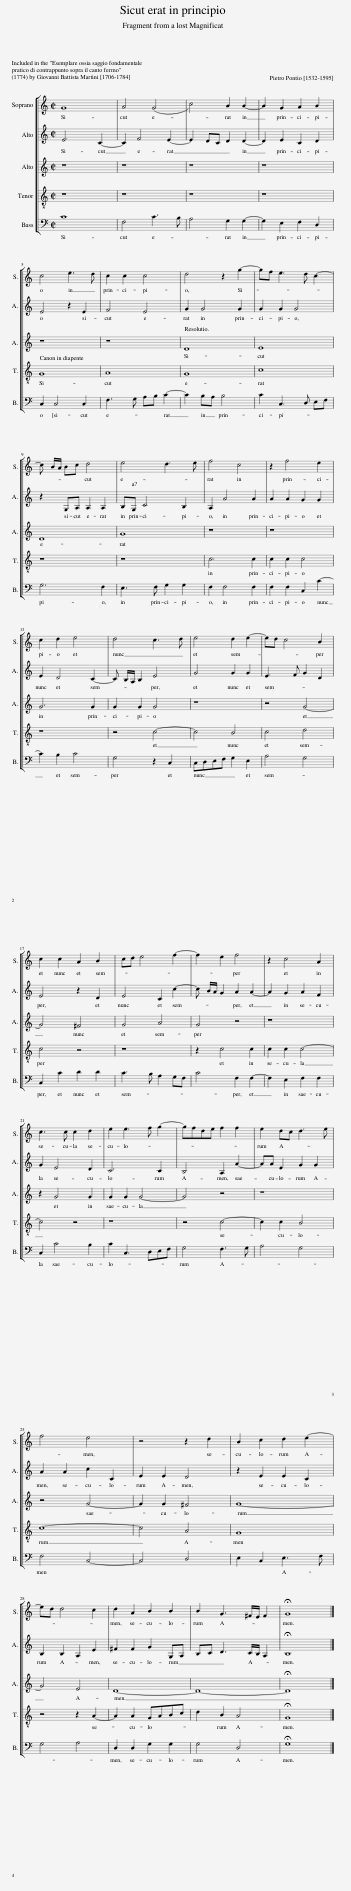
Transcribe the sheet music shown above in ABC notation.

X:1
%%score [ 1 2 3 4 5 ]
L:1/8
M:2/2
I:linebreak $
K:C
V:1 treble
V:2 treble
V:3 treble
V:4 treble-8 transpose=-12
V:5 bass
V:1
 G8 | A4 (G4 | c4) B2 B2- | B2 G2 A2 B2 |$ c4 e3 d | %5
 c2 c2 c4 | d4 z2 g2- | gf e3 d c2- |$ c B/A/ Bc d4 | e4 d3 e | %10
 f4 c4 | z2 f4 e2 |$ c2 d2 e4 | d4 c3 d | e4 d2 e2- | %15
 ed c4 B2 |$ c2 c2 A2 B2 | cd e4 f2- | f2 e2 f4 | z2 c4 A2 |$ %20
 c3 c c2 d2 | e2 e3 f g2- | gfde f2 f2 | e2 dc d3 e |$ f4 e4 | %25
 z4 z2 d2 | B2 c2 d2 e2- |$ ed d4 c2 | d2 A2 B2 B2 | B2 G3 ^F/E/ F2 | %30
 !fermata!G8 |] %31
V:2
 E6 C2- | C2 F4 E2- | E2 DC D2 D2- | D2 E2 C2 D2 |$ E4 z2 E2 | %5
 F4 E4 | G2 G4 G2 | G2 G2 G4 |$ z2 G,A, A,2 A,2 | B,G, C4 B,2 | %10
 A,2 A4 A2 | A2 A2 G2 G2 |$ E2 D4 C2- | C B,/A,/ B,2 E4 | G4 G2 G2 | %15
 E3 F G2 D2 |$ E4 z2 D2 | E4 C2 c2- | c B/A/ G2 A2 A2- | A2 G2 A2 F2 |$ %20
 G2 E4 D2 | C6 C2 | B,4 A,2 A2- | AA E2 G2 G2 |$ A2 A2 c2 C2 | %25
 E2 E2 D4 | z2 E2 E2 C2 |$ B,2 B,2 A,2 E2 | ^F2 F2 G2 G,A, | B,C D3 C/B,/ A,2 | %30
 !fermata!B,8 |] %31
V:3
 z8 | z8 | z8 | z8 |$ z8 | %5
 z8 | D8 | E8 |$ D8 | G8 | %10
 z8 | z8 |$ G6 G2 | G2 G2 G4 | z8 | %15
 z4 G4- |$ G4 ^F4 | G4 A4 | G4 z4 | z8 |$ %20
 z2 G4 G2 | G2 G2 G4- | G4 z4 | z8 |$ z4 G4- | %25
 G2 G2 ^F4 | G8- |$ G4 E4 | D8- | D8- | %30
 !fermata!D8 |] %31
V:4
 z8 | z8 | z8 | z8 |$ G8 | %5
 A8 | G8 | c8 |$ z8 | z8 | %10
 c6 c2 | c2 c2 c4 |$ z8 | z4 c4- | c4 B4 | %15
 c4 d4 |$ c4 z4 | z8 | z2 c4 c2 | c2 c2 c4- |$ %20
 c4 z4 | z8 | z4 c4- | c2 c2 B4 |$ c8- | %25
 c4 A4 | G8 |$ z4 z2 A2- | A2 A2 GABc | d2 B2 A4 | %30
 !fermata!G8 |] %31
V:5
 C8 | F,4 C3 B, | A,4 G,2 G,2- | G,2 E,2 F,2 D,2 |$ C,2 C,4 C,2 | %5
 F,3 G, A,B, C2- | C2 B,A, B,4 | C2 C,3 D, E,F, |$ G,6 F,2 | E,3 F, G,2 G,2 | %10
 F,2 F,4 F,2 | F,2 F,2 C,2 C2- |$ C2 B,2 C4 | G,4 z2 C,2 | C,D,E,F, G,2 E,2 | %15
 A,4 G,4 |$ C,2 C2 D2 D2 | C3 B, A,2 G,F, | C4 F,2 F,2- | F,2 E,2 F,2 F,2 |$ %20
 C,2 C4 B,2 | C2 C,3 D,E,F, | G,4 F,3 G, | A,4 G,4 |$ F,4 C,4- | %25
 C,4 D,4 | E,2 C,2 E,3 F, |$ G,4 A,4 | D,2 D,2 G,2 G,2 | G,4 D,4 | %30
 !fermata!G,8 |] %31
